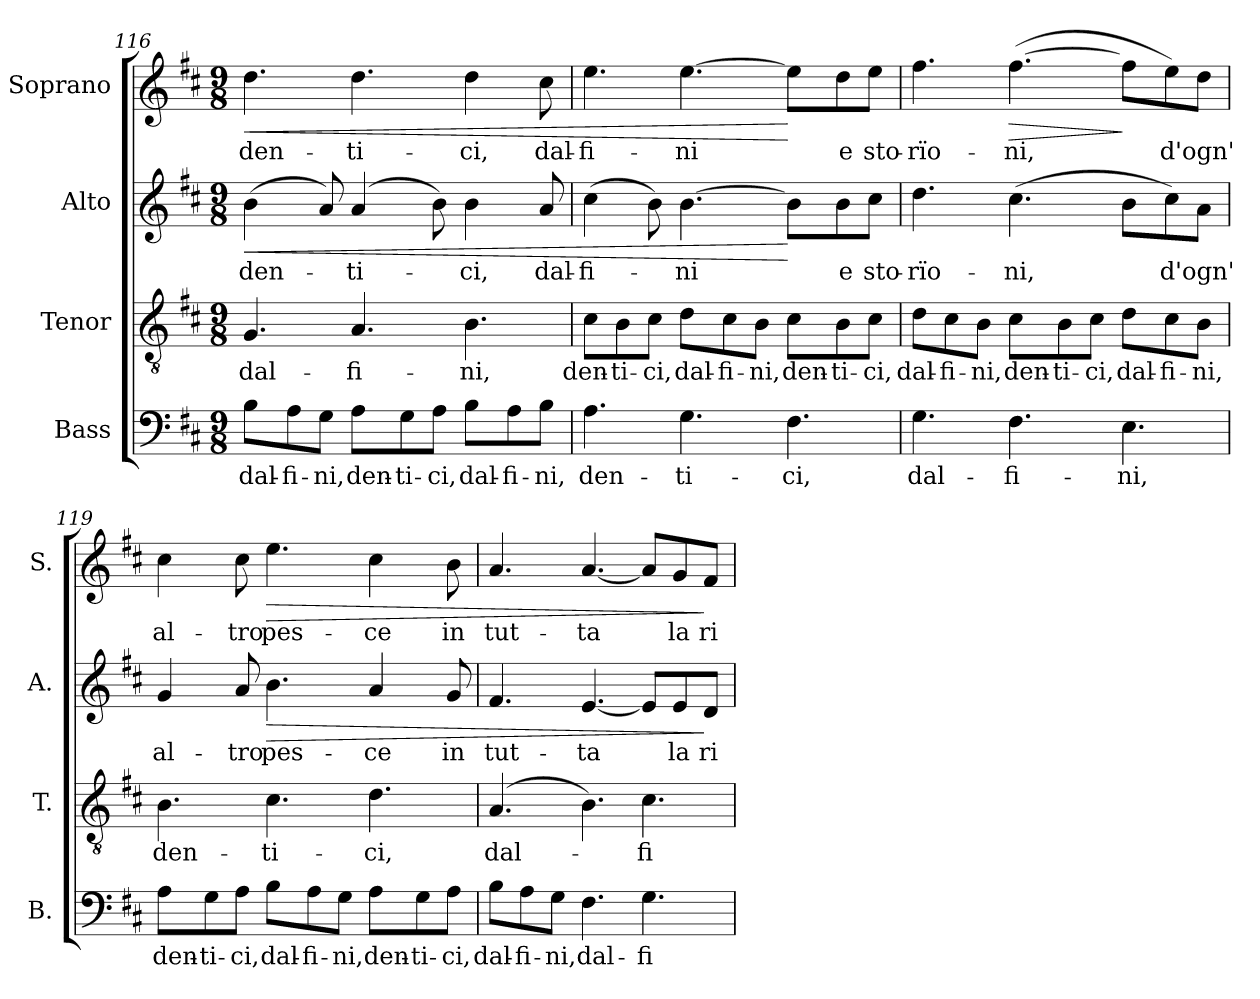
**kern	**text	**kern	**text	**kern	**text	**dynam	**kern	**text	**dynam
*part4	*part4	*part3	*part3	*part2	*part2	*part2	*part1	*part1	*part1
*staff4	*staff4	*staff3	*staff3	*staff2	*staff2	*staff2	*staff1	*staff1	*staff1
*I"Bass	*	*I"Tenor	*	*I"Alto	*	*	*I"Soprano	*	*
*I'B.	*	*I'T.	*	*I'A.	*	*	*I'S.	*	*
!!LO:LB:g=z
*clefF4	*	*clefGv2	*	*clefG2	*	*	*clefG2	*	*
*	*	*ITrd7c12	*	*	*	*	*	*	*
*k[f#c#]	*	*k[f#c#]	*	*k[f#c#]	*	*	*k[f#c#]	*	*
*D:	*	*D:	*	*D:	*	*	*D:	*	*
*M9/8	*	*M9/8	*	*M9/8	*	*	*M9/8	*	*
=116	=116	=116	=116	=116	=116	=116	=116	=116	=116
!	!LO:LY:b:color=#000000	!	!	!	!	!	!	!	!
!	!	!	!LO:LY:b:color=#000000	!	!	!	!	!	!
!	!	!	!	!	!LO:LY:b:color=#000000	!LO:HP:b	!	!	!
!	!	!	!	!	!	!	!	!LO:LY:b:color=#000000	!LO:HP:b
8Bi\L	dal-	4.GGi/	dal-	(4bi\	den-	<	4.ddi\	den-	<
!	!LO:LY:b:color=#000000	!	!	!	!	!	!	!	!
8Ai\	-fi-	.	.	.	.	.	.	.	.
!	!LO:LY:b:color=#000000	!	!	!	!	!	!	!	!
8Gi\J	-ni,	.	.	8ai/)	.	.	.	.	.
!	!LO:LY:b:color=#000000	!	!	!	!	!	!	!	!
!	!	!	!LO:LY:b:color=#000000	!	!	!	!	!	!
!	!	!	!	!	!LO:LY:b:color=#000000	!	!	!	!
!	!	!	!	!	!	!	!	!LO:LY:b:color=#000000	!
8Ai\L	den-	4.AAi/	-fi-	(4ai/	-ti-	.	4.ddi\	-ti-	.
!	!LO:LY:b:color=#000000	!	!	!	!	!	!	!	!
8Gi\	-ti-	.	.	.	.	.	.	.	.
!	!LO:LY:b:color=#000000	!	!	!	!	!	!	!	!
8Ai\J	-ci,	.	.	8bi\)	.	.	.	.	.
!	!LO:LY:b:color=#000000	!	!	!	!	!	!	!	!
!	!	!	!LO:LY:b:color=#000000	!	!	!	!	!	!
!	!	!	!	!	!LO:LY:b:color=#000000	!	!	!	!
!	!	!	!	!	!	!	!	!LO:LY:b:color=#000000	!
8Bi\L	dal-	4.BBi\	-ni,	4bi\	-ci,	.	4ddi\	-ci,	.
!	!LO:LY:b:color=#000000	!	!	!	!	!	!	!	!
8Ai\	-fi-	.	.	.	.	.	.	.	.
!	!LO:LY:b:color=#000000	!	!	!	!	!	!	!	!
!	!	!	!	!	!LO:LY:b:color=#000000	!	!	!	!
!	!	!	!	!	!	!	!	!LO:LY:b:color=#000000	!
8Bi\J	-ni,	.	.	8ai/	dal-	.	8cc#i\	dal-	.
=117	=117	=117	=117	=117	=117	=117	=117	=117	=117
!	!LO:LY:b:color=#000000	!	!	!	!	!	!	!	!
!	!	!	!LO:LY:b:color=#000000	!	!	!	!	!	!
!	!	!	!	!	!LO:LY:b:color=#000000	!	!	!	!
!	!	!	!	!	!	!	!	!LO:LY:b:color=#000000	!
4.Ai\	den-	8C#i\L	den-	(4cc#i\	-fi-	.	4.eei\	-fi-	.
!	!	!	!LO:LY:b:color=#000000	!	!	!	!	!	!
.	.	8BBi\	-ti-	.	.	.	.	.	.
!	!	!	!LO:LY:b:color=#000000	!	!	!	!	!	!
.	.	8C#i\J	-ci,	8bi\)	.	.	.	.	.
!	!LO:LY:b:color=#000000	!	!	!	!	!	!	!	!
!	!	!	!LO:LY:b:color=#000000	!	!	!	!	!	!
!	!	!	!	!	!LO:LY:b:color=#000000	!	!	!	!
!	!	!	!	!	!	!	!	!LO:LY:b:color=#000000	!
4.Gi\	-ti-	8Di\L	dal-	[>4.bi\	-ni	.	[>4.eei\	-ni	.
!	!	!	!LO:LY:b:color=#000000	!	!	!	!	!	!
.	.	8C#i\	-fi-	.	.	.	.	.	.
!	!	!	!LO:LY:b:color=#000000	!	!	!	!	!	!
.	.	8BBi\J	-ni,	.	.	.	.	.	.
!	!LO:LY:b:color=#000000	!	!	!	!	!	!	!	!
!	!	!	!LO:LY:b:color=#000000	!	!	!	!	!	!
4.F#i\	-ci,	8C#i\L	den-	8bi\L]	.	[	8eei\L]	.	[
!	!	!	!LO:LY:b:color=#000000	!	!	!	!	!	!
!	!	!	!	!	!LO:LY:b:color=#000000	!	!	!	!
!	!	!	!	!	!	!	!	!LO:LY:b:color=#000000	!
.	.	8BBi\	-ti-	8bi\	e	.	8ddi\	e	.
!	!	!	!LO:LY:b:color=#000000	!	!	!	!	!	!
!	!	!	!	!	!LO:LY:b:color=#000000	!	!	!	!
!	!	!	!	!	!	!	!	!LO:LY:b:color=#000000	!
.	.	8C#i\J	-ci,	8cc#i\J	sto-	.	8eei\J	sto-	.
=118	=118	=118	=118	=118	=118	=118	=118	=118	=118
!	!LO:LY:b:color=#000000	!	!	!	!	!	!	!	!
!	!	!	!LO:LY:b:color=#000000	!	!	!	!	!	!
!	!	!	!	!	!LO:LY:b:color=#000000	!	!	!	!
!	!	!	!	!	!	!	!	!LO:LY:b:color=#000000	!
4.Gi\	dal-	8Di\L	dal-	4.ddi\	-rïo-	.	4.ff#i\	-rïo-	.
!	!	!	!LO:LY:b:color=#000000	!	!	!	!	!	!
.	.	8C#i\	-fi-	.	.	.	.	.	.
!	!	!	!LO:LY:b:color=#000000	!	!	!	!	!	!
.	.	8BBi\J	-ni,	.	.	.	.	.	.
!	!LO:LY:b:color=#000000	!	!	!	!	!	!	!	!
!	!	!	!LO:LY:b:color=#000000	!	!	!	!	!	!
!	!	!	!	!	!LO:LY:b:color=#000000	!	!	!	!
!	!	!	!	!	!	!	!	!LO:LY:b:color=#000000	!LO:HP:b
4.F#i\	-fi-	8C#i\L	den-	(4.cc#i\	-ni,	.	([>4.ff#i\	-ni,	>
!	!	!	!LO:LY:b:color=#000000	!	!	!	!	!	!
.	.	8BBi\	-ti-	.	.	.	.	.	.
!	!	!	!LO:LY:b:color=#000000	!	!	!	!	!	!
.	.	8C#i\J	-ci,	.	.	.	.	.	.
!	!LO:LY:b:color=#000000	!	!	!	!	!	!	!	!
!	!	!	!LO:LY:b:color=#000000	!	!	!	!	!	!
4.Ei\	-ni,	8Di\L	dal-	8bi\L	.	.	8ff#i\L]	.	]
!	!	!	!LO:LY:b:color=#000000	!	!	!	!	!	!
!	!	!	!	!	!LO:LY:b:color=#000000	!	!	!	!
!	!	!	!	!	!	!	!	!LO:LY:b:color=#000000	!
.	.	8C#i\	-fi-	8cc#i\)	d'ogn'	.	8eei\)	d'ogn'	.
!	!	!	!LO:LY:b:color=#000000	!	!	!	!	!	!
.	.	8BBi\J	-ni,	8ai\J	.	.	8ddi\J	.	.
!!LO:LB:g=z
=119	=119	=119	=119	=119	=119	=119	=119	=119	=119
!	!LO:LY:b:color=#000000	!	!	!	!	!	!	!	!
!	!	!	!LO:LY:b:color=#000000	!	!	!	!	!	!
!	!	!	!	!	!LO:LY:b:color=#000000	!	!	!	!
!	!	!	!	!	!	!	!	!LO:LY:b:color=#000000	!
8Ai\L	den-	4.BBi\	den-	4gi/	al-	.	4cc#i\	al-	.
!	!LO:LY:b:color=#000000	!	!	!	!	!	!	!	!
8Gi\	-ti-	.	.	.	.	.	.	.	.
!	!LO:LY:b:color=#000000	!	!	!	!	!	!	!	!
!	!	!	!	!	!LO:LY:b:color=#000000	!	!	!	!
!	!	!	!	!	!	!	!	!LO:LY:b:color=#000000	!
8Ai\J	-ci,	.	.	8ai/	-tro	.	8cc#i\	-tro	.
!	!LO:LY:b:color=#000000	!	!	!	!	!	!	!	!
!	!	!	!LO:LY:b:color=#000000	!	!	!	!	!	!
!	!	!	!	!	!LO:LY:b:color=#000000	!LO:HP:b	!	!	!
!	!	!	!	!	!	!	!	!LO:LY:b:color=#000000	!LO:HP:b
8Bi\L	dal-	4.C#i\	-ti-	4.bi\	pes-	>	4.eei\	pes-	>
!	!LO:LY:b:color=#000000	!	!	!	!	!	!	!	!
8Ai\	-fi-	.	.	.	.	.	.	.	.
!	!LO:LY:b:color=#000000	!	!	!	!	!	!	!	!
8Gi\J	-ni,	.	.	.	.	.	.	.	.
!	!LO:LY:b:color=#000000	!	!	!	!	!	!	!	!
!	!	!	!LO:LY:b:color=#000000	!	!	!	!	!	!
!	!	!	!	!	!LO:LY:b:color=#000000	!	!	!	!
!	!	!	!	!	!	!	!	!LO:LY:b:color=#000000	!
8Ai\L	den-	4.Di\	-ci,	4ai/	-ce	.	4cc#i\	-ce	.
!	!LO:LY:b:color=#000000	!	!	!	!	!	!	!	!
8Gi\	-ti-	.	.	.	.	.	.	.	.
!	!LO:LY:b:color=#000000	!	!	!	!	!	!	!	!
!	!	!	!	!	!LO:LY:b:color=#000000	!	!	!	!
!	!	!	!	!	!	!	!	!LO:LY:b:color=#000000	!
8Ai\J	-ci,	.	.	8gi/	in	.	8bi\	in	.
=120	=120	=120	=120	=120	=120	=120	=120	=120	=120
!	!LO:LY:b:color=#000000	!	!	!	!	!	!	!	!
!	!	!	!LO:LY:b:color=#000000	!	!	!	!	!	!
!	!	!	!	!	!LO:LY:b:color=#000000	!	!	!	!
!	!	!	!	!	!	!	!	!LO:LY:b:color=#000000	!
8Bi\L	dal-	(4.AAi/	dal-	4.f#i/	tut-	.	4.ai/	tut-	.
!	!LO:LY:b:color=#000000	!	!	!	!	!	!	!	!
8Ai\	-fi-	.	.	.	.	.	.	.	.
!	!LO:LY:b:color=#000000	!	!	!	!	!	!	!	!
8Gi\J	-ni,	.	.	.	.	.	.	.	.
!	!LO:LY:b:color=#000000	!	!	!	!	!	!	!	!
!	!	!	!	!	!LO:LY:b:color=#000000	!	!	!	!
!	!	!	!	!	!	!	!	!LO:LY:b:color=#000000	!
4.F#i\	dal-	4.BBi\)	.	[<4.ei/	-ta	.	[<4.ai/	-ta	.
!	!LO:LY:b:color=#000000	!	!	!	!	!	!	!	!
!	!	!	!LO:LY:b:color=#000000	!	!	!	!	!	!
4.Gi\	-fi-	4.C#i\	-fi-	8ei/L]	.	.	8ai/L]	.	.
!	!	!	!	!	!LO:LY:b:color=#000000	!	!	!	!
!	!	!	!	!	!	!	!	!LO:LY:b:color=#000000	!
.	.	.	.	8ei/	la	.	8gi/	la	.
!	!	!	!	!	!LO:LY:b:color=#000000	!	!	!	!
!	!	!	!	!	!	!	!	!LO:LY:b:color=#000000	!
.	.	.	.	8di/J	ri-	]	8f#i/J	ri-	]
=	=	=	=	=	=	=	=	=	=
*-	*-	*-	*-	*-	*-	*-	*-	*-	*-
